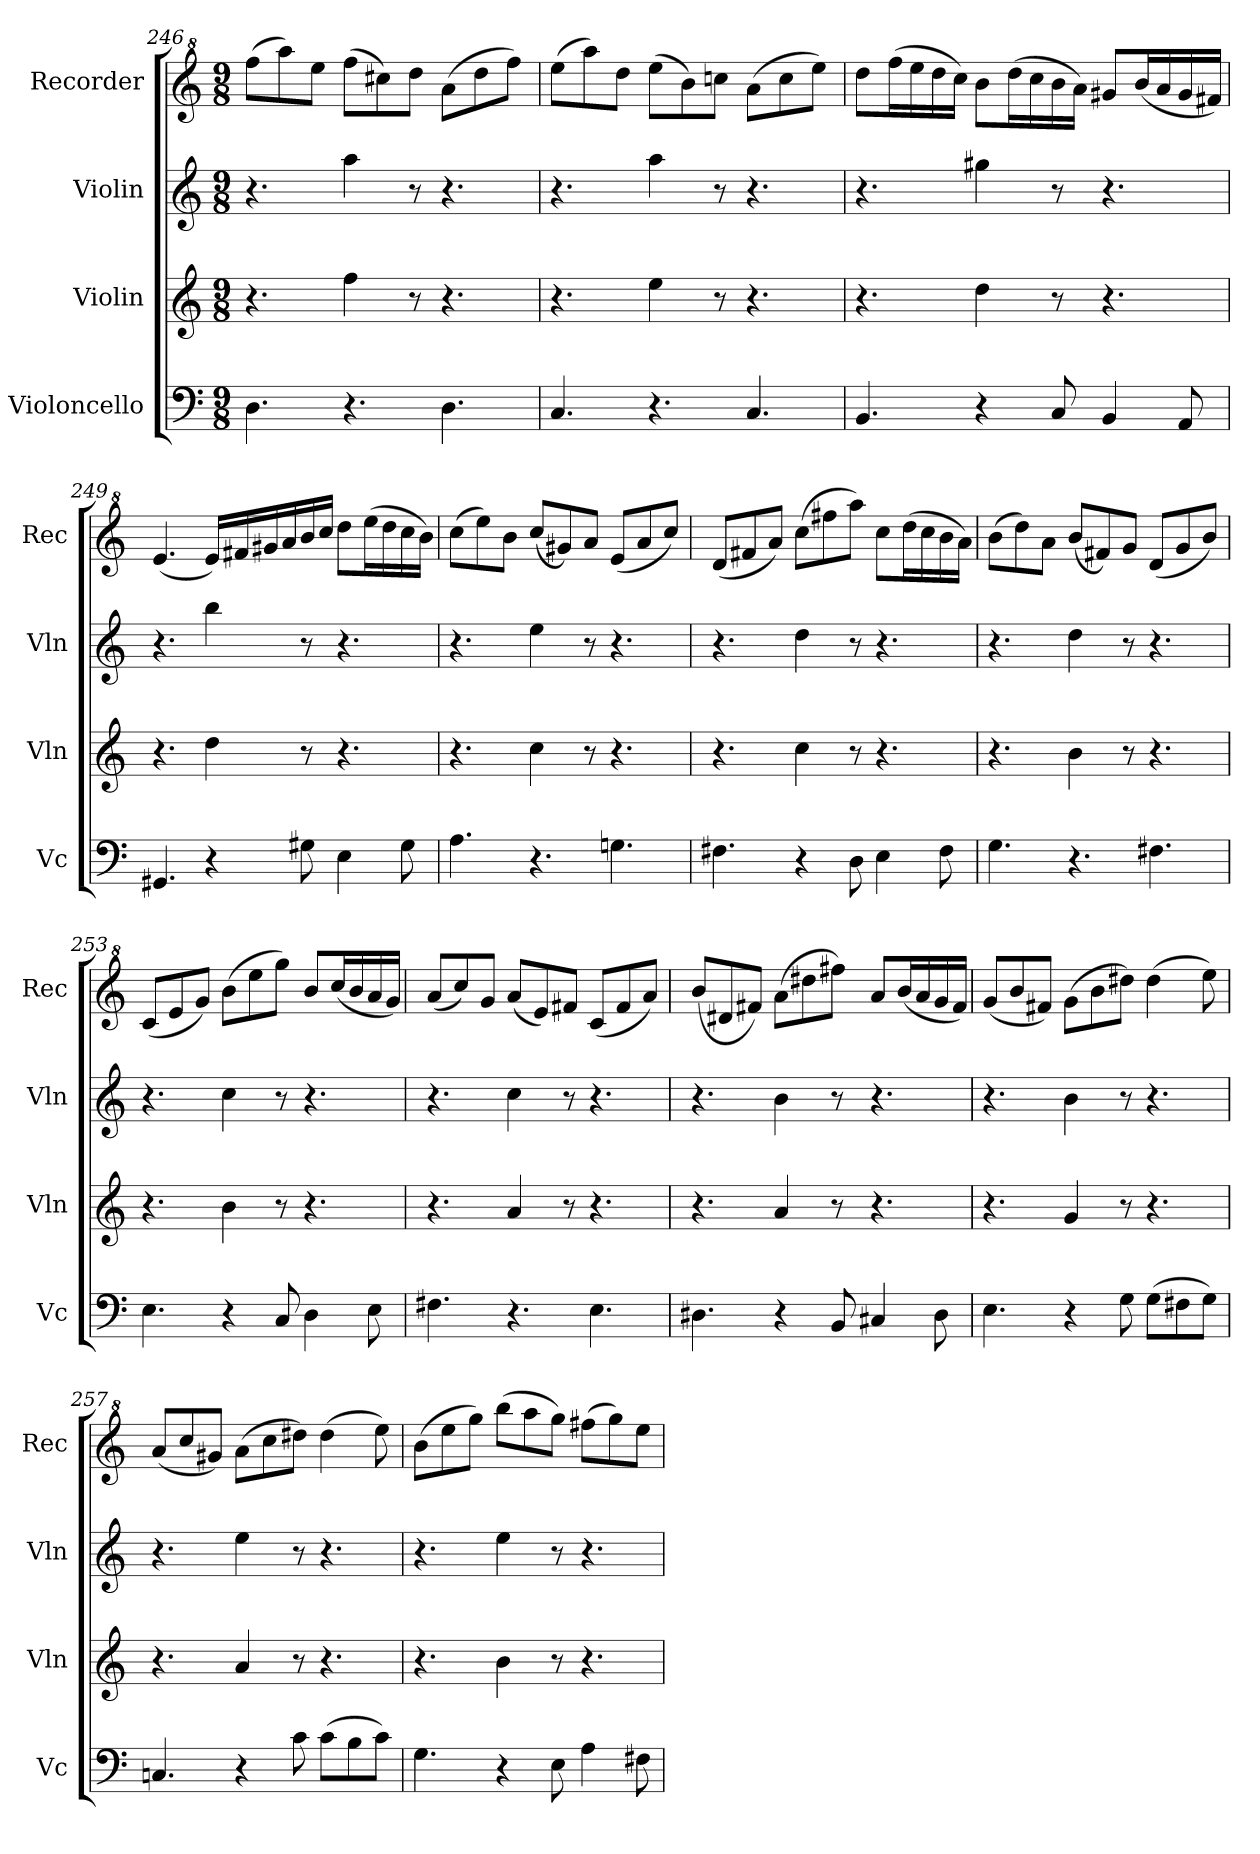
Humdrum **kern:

**kern	**kern	**kern	**kern
*part4	*part3	*part2	*part1
*staff4	*staff3	*staff2	*staff1
*I"Violoncello	*I"Violin	*I"Violin	*I"Recorder
*I'Vc	*I'Vln	*I'Vln	*I'Rec
*clefF4	*clefG2	*clefG2	*clefG^2
*k[]	*k[]	*k[]	*k[]
*M9/8	*M9/8	*M9/8	*M9/8
=246	=246	=246	=246
4.D\	4.r	4.r	(8fff\L
.	.	.	8aaa\)
.	.	.	8eee\J
4.r	4ff\	4aa\	(8fff\L
.	.	.	8ccc#X\)
.	8r	8r	8ddd\J
4.D\	4.r	4.r	(8aa\L
.	.	.	8ddd\
.	.	.	8fff\J)
=247	=247	=247	=247
4.C/	4.r	4.r	(8eee\L
.	.	.	8aaa\)
.	.	.	8ddd\J
4.r	4ee\	4aa\	(8eee\L
.	.	.	8bb\)
.	8r	8r	8cccn\J
4.C/	4.r	4.r	(8aa\L
.	.	.	8ccc\
.	.	.	8eee\J)
=248	=248	=248	=248
4.BB/	4.r	4.r	8ddd\L
.	.	.	(16fff\L
.	.	.	16eee\
.	.	.	16ddd\
.	.	.	16ccc\JJ)
4r	4dd\	4gg#X\	8bb\L
.	.	.	(16ddd\L
.	.	.	16ccc\
8C/	8r	8r	16bb\
.	.	.	16aa\JJ)
4BB/	4.r	4.r	8gg#X/L
.	.	.	(16bb/L
.	.	.	16aa/
8AA/	.	.	16gg#/
.	.	.	16ff#X/JJ)
!!LO:LB:g=z
=249	=249	=249	=249
4.GG#X/	4.r	4.r	(4.ee/
4r	4dd\	4bb\	16ee/LL)
.	.	.	16ff#X/
.	.	.	16gg#X/
.	.	.	16aa/
8G#X\	8r	8r	16bb/
.	.	.	16ccc/JJ
4E\	4.r	4.r	8ddd\L
.	.	.	(16eee\L
.	.	.	16ddd\
8G#\	.	.	16ccc\
.	.	.	16bb\JJ)
=250	=250	=250	=250
4.A\	4.r	4.r	(8ccc\L
.	.	.	8eee\)
.	.	.	8bb\J
4.r	4cc\	4ee\	(8ccc/L
.	.	.	8gg#X/)
.	8r	8r	8aa/J
4.Gn\	4.r	4.r	(8ee/L
.	.	.	8aa/
.	.	.	8ccc/J)
=251	=251	=251	=251
4.F#X\	4.r	4.r	(8dd/L
.	.	.	8ff#X/
.	.	.	8aa/J)
4r	4cc\	4dd\	(8ccc\L
.	.	.	8fff#X\
8D\	8r	8r	8aaa\J)
4E\	4.r	4.r	8ccc\L
.	.	.	(16ddd\L
.	.	.	16ccc\
8F#\	.	.	16bb\
.	.	.	16aa\JJ)
!!LO:PB:g=z
=252	=252	=252	=252
4.G\	4.r	4.r	(8bb\L
.	.	.	8ddd\)
.	.	.	8aa\J
4.r	4b\	4dd\	(8bb/L
.	.	.	8ff#X/)
.	8r	8r	8gg/J
4.F#X\	4.r	4.r	(8dd/L
.	.	.	8gg/
.	.	.	8bb/J)
=253	=253	=253	=253
4.E\	4.r	4.r	(8cc/L
.	.	.	8ee/
.	.	.	8gg/J)
4r	4b\	4cc\	(8bb\L
.	.	.	8eee\
8C/	8r	8r	8ggg\J)
4D\	4.r	4.r	8bb/L
.	.	.	(16ccc/L
.	.	.	16bb/
8E\	.	.	16aa/
.	.	.	16gg/JJ)
=254	=254	=254	=254
4.F#X\	4.r	4.r	(8aa/L
.	.	.	8ccc/)
.	.	.	8gg/J
4.r	4a/	4cc\	(8aa/L
.	.	.	8ee/)
.	8r	8r	8ff#X/J
4.E\	4.r	4.r	(8cc/L
.	.	.	8ff#/
.	.	.	8aa/J)
!!LO:LB:g=z
=255	=255	=255	=255
4.D#X\	4.r	4.r	(8bb/L
.	.	.	8dd#X/
.	.	.	8ff#X/J)
4r	4a/	4b\	(8aa\L
.	.	.	8ddd#X\
8BB/	8r	8r	8fff#X\J)
4C#X/	4.r	4.r	8aa/L
.	.	.	(16bb/L
.	.	.	16aa/
8D#\	.	.	16gg/
.	.	.	16ff#/JJ)
=256	=256	=256	=256
4.E\	4.r	4.r	(8gg/L
.	.	.	8bb/
.	.	.	8ff#X/J)
4r	4g/	4b\	(8gg\L
.	.	.	8bb\
8G\	8r	8r	8ddd#X\J)
(8G\L	4.r	4.r	(4ddd#\
8F#X\	.	.	.
8G\J)	.	.	8eee\)
=257	=257	=257	=257
4.Cn/	4.r	4.r	(8aa/L
.	.	.	8ccc/
.	.	.	8gg#X/J)
4r	4a/	4ee\	(8aa\L
.	.	.	8ccc\
8c\	8r	8r	8ddd#X\J)
(8c\L	4.r	4.r	(4ddd#\
8B\	.	.	.
8c\J)	.	.	8eee\)
!!LO:LB:g=z
=258	=258	=258	=258
4.G\	4.r	4.r	(8bb\L
.	.	.	8eee\
.	.	.	8ggg\J)
4r	4b\	4ee\	(8bbb\L
.	.	.	8aaa\
8E\	8r	8r	8ggg\J)
4A\	4.r	4.r	(8fff#X\L
.	.	.	8ggg\)
8F#X\	.	.	8eee\J
=	=	=	=
*-	*-	*-	*-
